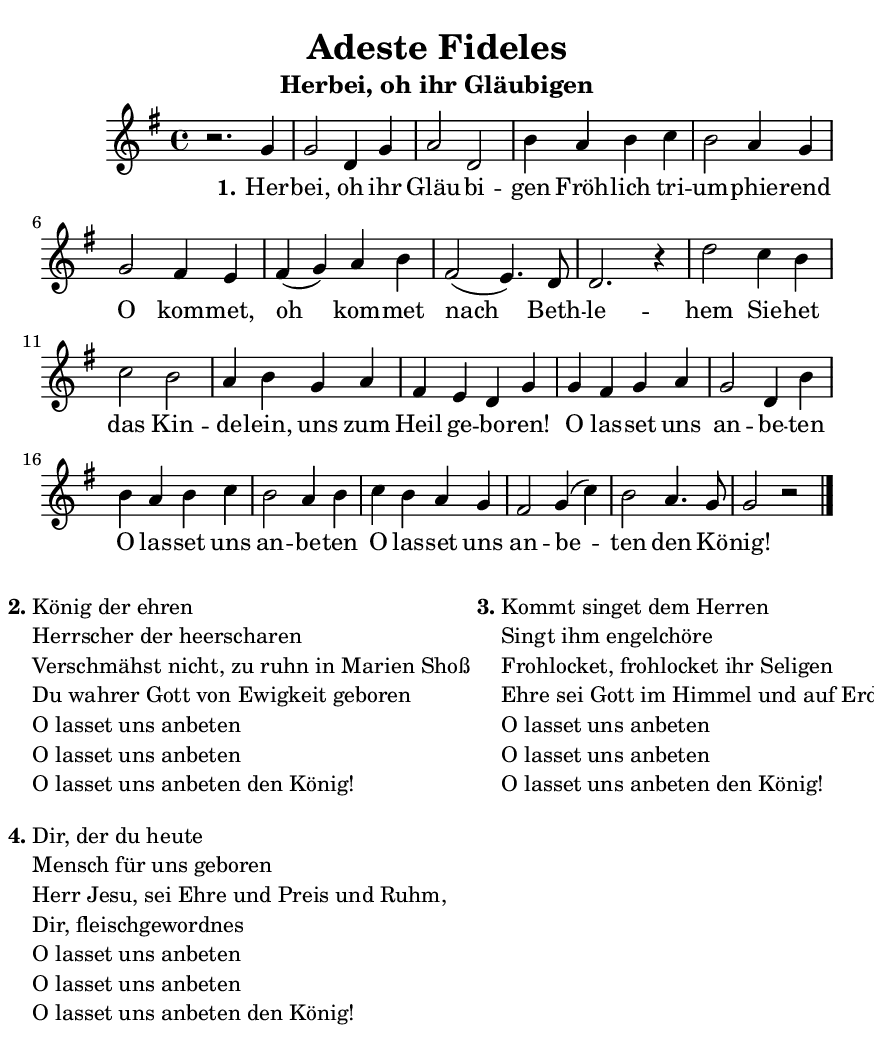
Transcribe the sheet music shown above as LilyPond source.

\version "2.20.0"

\header {
	title = "Adeste Fideles"
	subtitle = "Herbei, oh ihr Gläubigen"
	composer = ""
	%poet = "Paul Gerhardt"	
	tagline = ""	
}

#(set-default-paper-size "a5")
#(set-global-staff-size 19)



global = {
  \key g \major
  \time 4/4
}

chordNames = \chordmode {
  \global
  % Akkorde folgen hier.
  
}

melody =  {
  \global
  %\partial
  r2. g'4 g'2 d'4 g' a'2 d' b'4 a' b' c'' b'2 a'4 g'
  g'2 fis'4 e' fis' (g') a' b' fis'2(e'4.) d'8 d'2. r4 d''2 c''4 b' c''2 b'
  a'4 b' g' a' fis' e' d' g' g' fis' g' a' g'2 d'4 b'4 b'4 a'4 b'  c''
  b'2 a'4 b'4 c'' b' a' g' fis'2 g'4 (c'') b'2 a'4. g'8 g'2 r2\bar "|."
  
}

verseOne = \lyricmode {
  \set stanza = "1."
Her -- bei, oh ihr Gläu -- bi -- gen
Fröh -- lich tri -- um -- phie -- rend
O kom -- met, oh kom -- met nach Beth -- le -- hem
Sie -- het das Kin -- de -- lein, uns zum Heil ge -- bo -- ren!
O las -- set uns an -- be -- ten
O las -- set uns an -- be -- ten
O las -- set uns an -- be -- ten den Kö -- nig!
  
}

verseTwo = \lyricmode {
 % \set stanza = "2."



  
}

verseThree = \lyricmode {
  \set stanza = "3."
  % Liedtext folgt hier.
  
}

\score {
  <<
    \new ChordNames \chordNames
    \new Staff { \melody }
    \addlyrics { \verseOne }
    \addlyrics { \verseTwo }
    \addlyrics { \verseThree }
  >>
  \layout { } 
  
  \midi {
    \tempo 4=100
  }
  
}
  
\markup {
  \fill-line {
    \hspace #0.6 % moves the column off the left margin;
     % can be removed if space on the page is tight
     \column {
      \line { \bold "2."
        \column {
"König der ehren"
"Herrscher der heerscharen"
"Verschmähst nicht, zu ruhn in Marien Shoß"
"Du wahrer Gott von Ewigkeit geboren"
"O lasset uns anbeten"
"O lasset uns anbeten"
"O lasset uns anbeten den König!"
        }
      }
      \combine \null \vspace #0.6 % adds vertical spacing between verses
      \line { \bold "4."
        \column {
"Dir, der du heute"
"Mensch für uns geboren"
"Herr Jesu, sei Ehre und Preis und Ruhm,"
"Dir, fleischgewordnes"
"O lasset uns anbeten"
"O lasset uns anbeten"
"O lasset uns anbeten den König!"
        }
      }
    }
    \hspace #-0.8 % adds horizontal spacing between columns;
    \column {
      \line { \bold "3."
        \column {
          
          
"Kommt singet dem Herren"
"Singt ihm engelchöre"
"Frohlocket, frohlocket ihr Seligen"
"Ehre sei Gott im Himmel und auf Erden"
"O lasset uns anbeten"
"O lasset uns anbeten"
"O lasset uns anbeten den König!"
        }
      }
      \combine \null \vspace #0.1 % adds vertical spacing between verses
      \line { \bold ""
        \column {
 
          
        }
      }
    }
  \hspace #-0.1 % gives some extra space on the right margin;
  % can be removed if page space is tight
  }
}


  
  \midi {
    \tempo 4=100
  }

